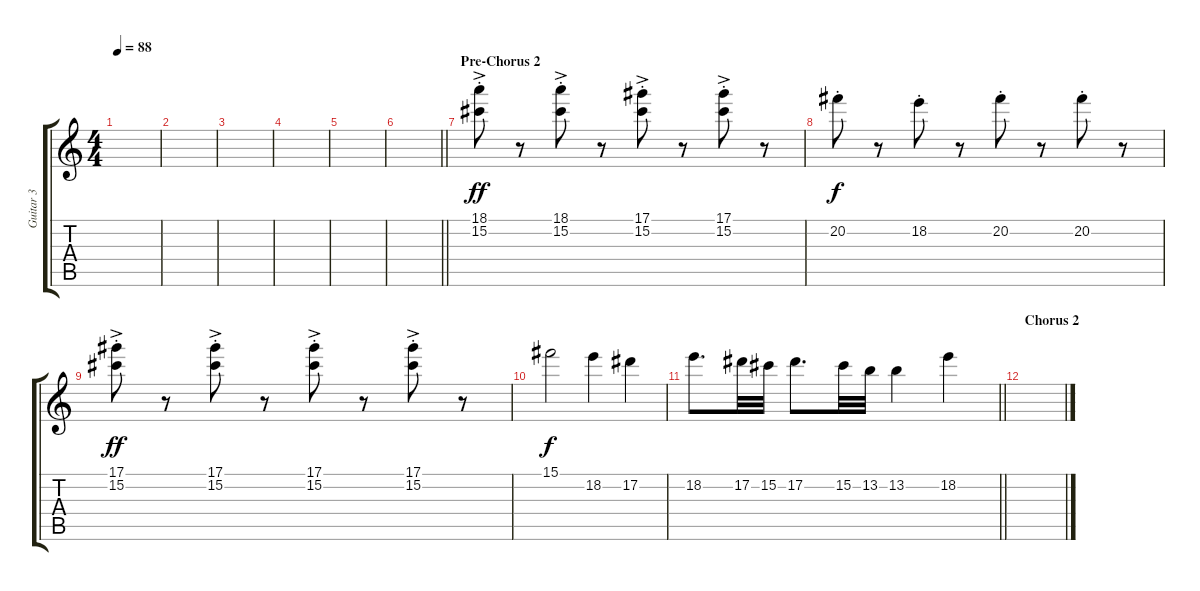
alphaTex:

\track ("Guitar 3" "Guitar 3") {instrument overdrivenguitar}
\staff {score tabs}
\tuning (Eb4 Bb3 Gb3 Db3 Ab2 Db3) {hide}
\ts (4 4)
\tempo 88
\clef g2
\ks c
|
|
|
|
|
\barLineRight lightlight
|
\section ("" "Pre-Chorus 2")
(18.1 15.2{ac st}).8{dy ff} r.8 (18.1 15.2{ac st}).8 r.8 (17.1 15.2{ac st}).8 r.8 (17.1 15.2{ac st}).8 r.8 |
20.2{st}.8{dy f} r.8 18.2{st}.8 r.8 20.2{st}.8 r.8 20.2{st}.8 r.8 |
(17.1{ac st} 15.2).8{dy ff} r.8 (17.1{ac st} 15.2).8 r.8 (17.1{ac st} 15.2).8 r.8 (17.1{ac st} 15.2).8 r.8 |
15.1.2{dy f} 18.2.4 17.2.4 |
\barLineRight lightlight
18.2.8{d} 17.2.32 15.2.32 17.2.8{d} 15.2.32 13.2.32 13.2.4 18.2.4 |
\section ("" "Chorus 2")
